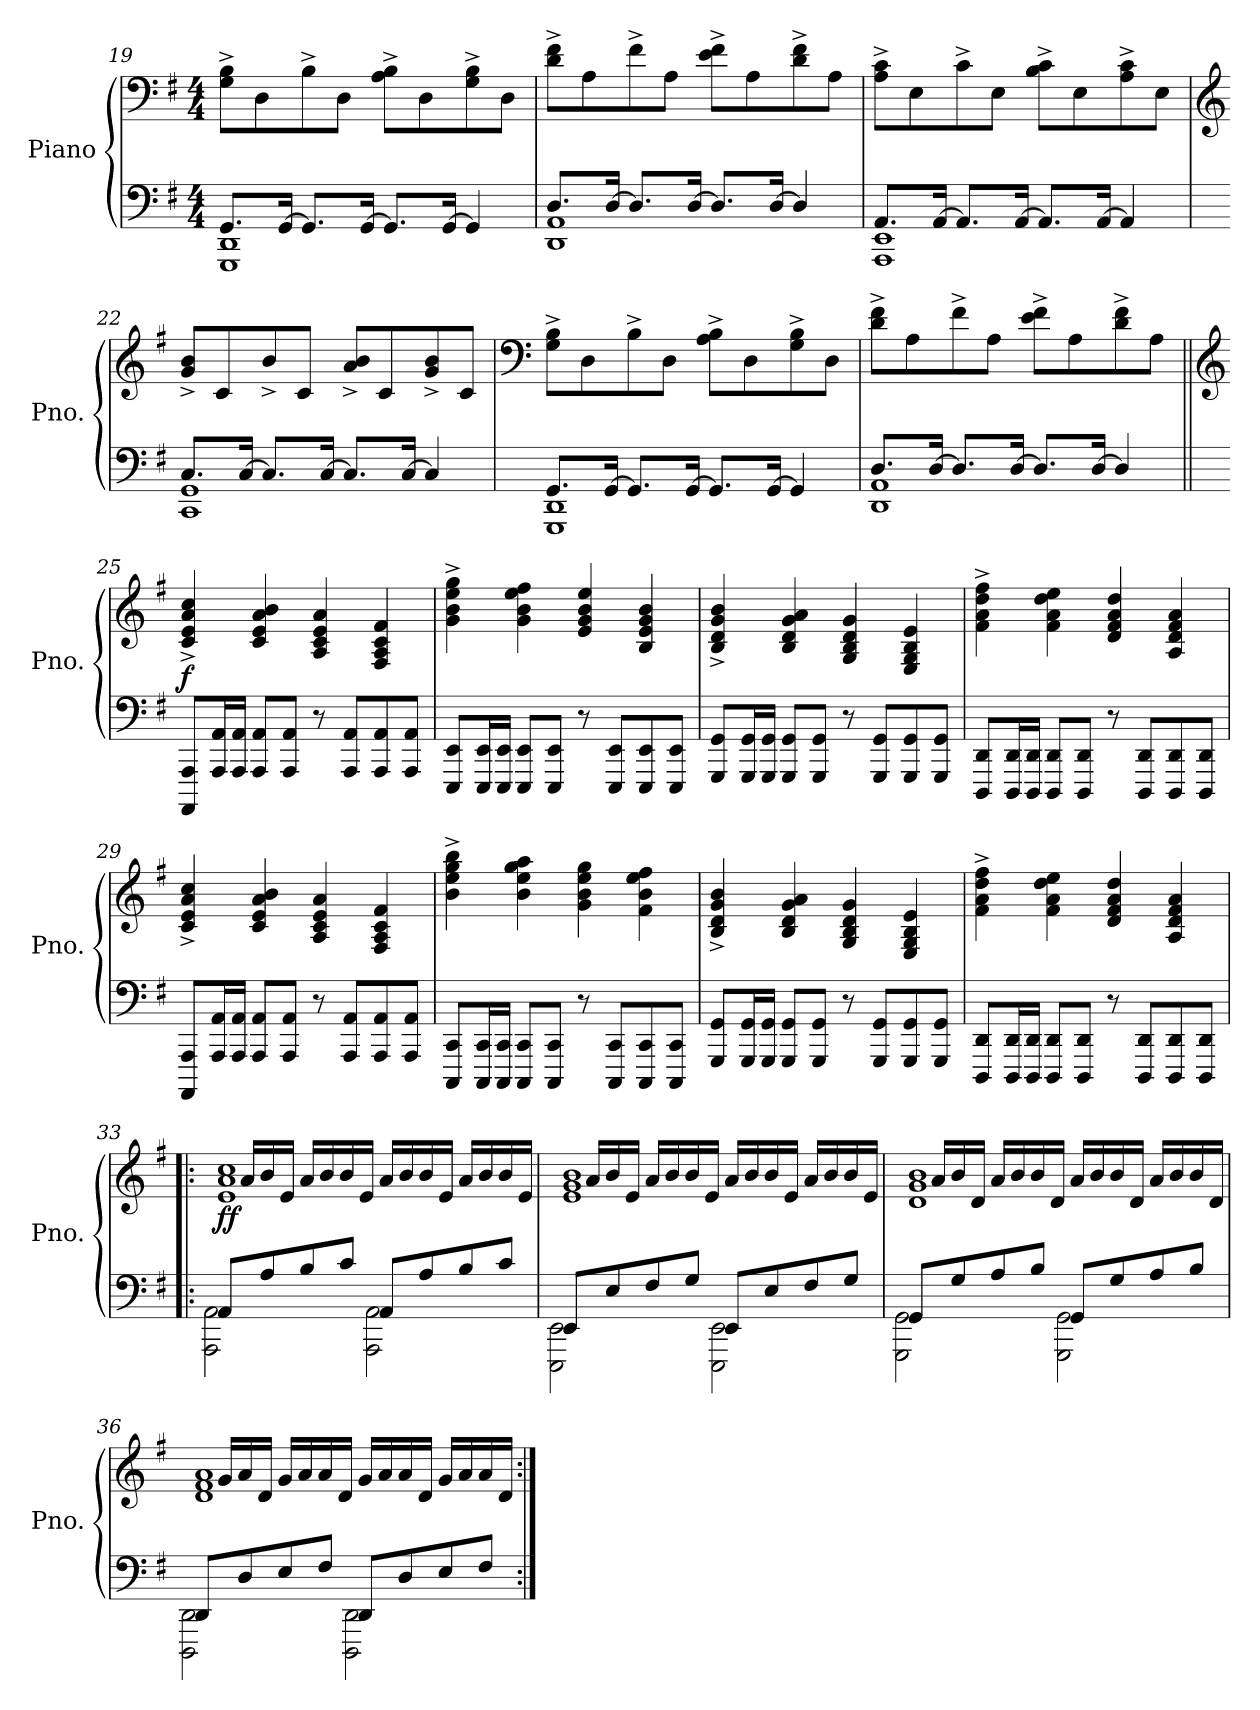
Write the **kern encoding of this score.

**kern	**kern	**dynam
*part1	*part1	*part1
*staff2	*staff1	*staff1/2
*I"Piano	*	*
*I'Pno.	*	*
*clefF4	*clefF4	*
*k[f#]	*k[f#]	*
*M4/4	*M4/4	*
=19	=19	=19
*^	*	*
8.GG/L	1GGG 1DD	8G\^ 8B\^L	.
.	.	8D\	.
[16GG/Jk	.	.	.
8.GG/L]	.	8B^\	.
.	.	8D\J	.
[16GG/Jk	.	.	.
8.GG/L]	.	8A\^ 8B\^L	.
.	.	8D\	.
[16GG/Jk	.	.	.
4GG/]	.	8G\^ 8B\^	.
.	.	8D\J	.
=20	=20	=20	=20
8.D/L	1DD 1AA	8d\^ 8f#\^L	.
.	.	8A\	.
[16D/Jk	.	.	.
8.D/L]	.	8f#^\	.
.	.	8A\J	.
[16D/Jk	.	.	.
8.D/L]	.	8e\^ 8f#\^L	.
.	.	8A\	.
[16D/Jk	.	.	.
4D/]	.	8d\^ 8f#\^	.
.	.	8A\J	.
!!LO:LB:g=z
=21	=21	=21	=21
8.AA/L	1AAA 1EE	8A\^ 8c\^L	.
.	.	8E\	.
[16AA/Jk	.	.	.
8.AA/L]	.	8c^\	.
.	.	8E\J	.
[16AA/Jk	.	.	.
8.AA/L]	.	8B\^ 8c\^L	.
.	.	8E\	.
[16AA/Jk	.	.	.
4AA/]	.	8A\^ 8c\^	.
.	.	8E\J	.
=22	=22	=22	=22
*	*	*clefG2	*
8.C/L	1CC 1GG	8g/^ 8b/^L	.
.	.	8c/	.
[16C/Jk	.	.	.
8.C/L]	.	8b^/	.
.	.	8c/J	.
[16C/Jk	.	.	.
8.C/L]	.	8a/^ 8b/^L	.
.	.	8c/	.
[16C/Jk	.	.	.
4C/]	.	8g/^ 8b/^	.
.	.	8c/J	.
=23	=23	=23	=23
*	*	*clefF4	*
8.GG/L	1GGG 1DD	8G\^ 8B\^L	.
.	.	8D\	.
[16GG/Jk	.	.	.
8.GG/L]	.	8B^\	.
.	.	8D\J	.
[16GG/Jk	.	.	.
8.GG/L]	.	8A\^ 8B\^L	.
.	.	8D\	.
[16GG/Jk	.	.	.
4GG/]	.	8G\^ 8B\^	.
.	.	8D\J	.
=24	=24	=24	=24
8.D/L	1DD 1AA	8d\^ 8f#\^L	.
.	.	8A\	.
[16D/Jk	.	.	.
8.D/L]	.	8f#^\	.
.	.	8A\J	.
[16D/Jk	.	.	.
8.D/L]	.	8e\^ 8f#\^L	.
.	.	8A\	.
[16D/Jk	.	.	.
4D/]	.	8d\^ 8f#\^	.
.	.	8A\J	.
*v	*v	*	*
!!LO:LB:g=z
=25||	=25||	=25||
*	*clefG2	*
!	!	!LO:DY:b
8AAAA/ 8AAA/L	4c/^ 4e/^ 4a/^ 4cc/^	f
16AAA/ 16AA/L	.	.
16AAA/ 16AA/JJ	.	.
8AAA/ 8AA/L	4c/ 4e/ 4a/ 4b/	.
8AAA/ 8AA/J	.	.
8r	4A/ 4c/ 4e/ 4a/	.
8AAA/ 8AA/L	.	.
8AAA/ 8AA/	4F#/ 4A/ 4c/ 4f#/	.
8AAA/ 8AA/J	.	.
=26	=26	=26
8EEE/ 8EE/L	4g\^ 4b\^ 4ee\^ 4gg\^	.
16EEE/ 16EE/L	.	.
16EEE/ 16EE/JJ	.	.
8EEE/ 8EE/L	4g\ 4b\ 4ee\ 4ff#\	.
8EEE/ 8EE/J	.	.
8r	4e/ 4g/ 4b/ 4ee/	.
8EEE/ 8EE/L	.	.
8EEE/ 8EE/	4B/ 4e/ 4g/ 4b/	.
8EEE/ 8EE/J	.	.
=27	=27	=27
8GGG/ 8GG/L	4B/^ 4d/^ 4g/^ 4b/^	.
16GGG/ 16GG/L	.	.
16GGG/ 16GG/JJ	.	.
8GGG/ 8GG/L	4B/ 4d/ 4g/ 4a/	.
8GGG/ 8GG/J	.	.
8r	4G/ 4B/ 4d/ 4g/	.
8GGG/ 8GG/L	.	.
8GGG/ 8GG/	4E/ 4G/ 4B/ 4e/	.
8GGG/ 8GG/J	.	.
=28	=28	=28
8DDD/ 8DD/L	4f#\^ 4a\^ 4dd\^ 4ff#\^	.
16DDD/ 16DD/L	.	.
16DDD/ 16DD/JJ	.	.
8DDD/ 8DD/L	4f#\ 4a\ 4dd\ 4ee\	.
8DDD/ 8DD/J	.	.
8r	4d/ 4f#/ 4a/ 4dd/	.
8DDD/ 8DD/L	.	.
8DDD/ 8DD/	4A/ 4d/ 4f#/ 4a/	.
8DDD/ 8DD/J	.	.
!!LO:PB:g=z
=29	=29	=29
8AAAA/ 8AAA/L	4c/^ 4e/^ 4a/^ 4cc/^	.
16AAA/ 16AA/L	.	.
16AAA/ 16AA/JJ	.	.
8AAA/ 8AA/L	4c/ 4e/ 4a/ 4b/	.
8AAA/ 8AA/J	.	.
8r	4A/ 4c/ 4e/ 4a/	.
8AAA/ 8AA/L	.	.
8AAA/ 8AA/	4F#/ 4A/ 4c/ 4f#/	.
8AAA/ 8AA/J	.	.
=30	=30	=30
8CCC/ 8CC/L	4b\^ 4ee\^ 4gg\^ 4bb\^	.
16CCC/ 16CC/L	.	.
16CCC/ 16CC/JJ	.	.
8CCC/ 8CC/L	4b\ 4ee\ 4gg\ 4aa\	.
8CCC/ 8CC/J	.	.
8r	4g\ 4b\ 4ee\ 4gg\	.
8CCC/ 8CC/L	.	.
8CCC/ 8CC/	4f#\ 4b\ 4ee\ 4ff#\	.
8CCC/ 8CC/J	.	.
=31	=31	=31
8GGG/ 8GG/L	4B/^ 4d/^ 4g/^ 4b/^	.
16GGG/ 16GG/L	.	.
16GGG/ 16GG/JJ	.	.
8GGG/ 8GG/L	4B/ 4d/ 4g/ 4a/	.
8GGG/ 8GG/J	.	.
8r	4G/ 4B/ 4d/ 4g/	.
8GGG/ 8GG/L	.	.
8GGG/ 8GG/	4E/ 4G/ 4B/ 4e/	.
8GGG/ 8GG/J	.	.
=32	=32	=32
8DDD/ 8DD/L	4f#\^ 4a\^ 4dd\^ 4ff#\^	.
16DDD/ 16DD/L	.	.
16DDD/ 16DD/JJ	.	.
8DDD/ 8DD/L	4f#\ 4a\ 4dd\ 4ee\	.
8DDD/ 8DD/J	.	.
8r	4d/ 4f#/ 4a/ 4dd/	.
8DDD/ 8DD/L	.	.
8DDD/ 8DD/	4A/ 4d/ 4f#/ 4a/	.
8DDD/ 8DD/J	.	.
!!LO:LB:g=z
=33!|:	=33!|:	=33!|:
*^	*^	*
!	!	!	!	!LO:DY:b
8AA/L	2AAA\ 2AA\	1e 1a 1cc	16ryy	ff
.	.	.	16a/LL	.
8A/	.	.	16b/	.
.	.	.	16e/JJ	.
8B/	.	.	16a/LL	.
.	.	.	16b/	.
8c/J	.	.	16b/	.
.	.	.	16e/JJ	.
8AA/L	2AAA\ 2AA\	.	16a/LL	.
.	.	.	16b/	.
8A/	.	.	16b/	.
.	.	.	16e/JJ	.
8B/	.	.	16a/LL	.
.	.	.	16b/	.
8c/J	.	.	16b/	.
.	.	.	16e/JJ	.
=34	=34	=34	=34	=34
8EE/L	2EEE\ 2EE\	1e 1g 1b	16ryy	.
.	.	.	16a/LL	.
8E/	.	.	16b/	.
.	.	.	16e/JJ	.
8F#/	.	.	16a/LL	.
.	.	.	16b/	.
8G/J	.	.	16b/	.
.	.	.	16e/JJ	.
8EE/L	2EEE\ 2EE\	.	16a/LL	.
.	.	.	16b/	.
8E/	.	.	16b/	.
.	.	.	16e/JJ	.
8F#/	.	.	16a/LL	.
.	.	.	16b/	.
8G/J	.	.	16b/	.
.	.	.	16e/JJ	.
!!LO:LB:g=z	!!
=35	=35	=35	=35	=35
8GG/L	2GGG\ 2GG\	1d 1g 1b	16ryy	.
.	.	.	16a/LL	.
8G/	.	.	16b/	.
.	.	.	16d/JJ	.
8A/	.	.	16a/LL	.
.	.	.	16b/	.
8B/J	.	.	16b/	.
.	.	.	16d/JJ	.
8GG/L	2GGG\ 2GG\	.	16a/LL	.
.	.	.	16b/	.
8G/	.	.	16b/	.
.	.	.	16d/JJ	.
8A/	.	.	16a/LL	.
.	.	.	16b/	.
8B/J	.	.	16b/	.
.	.	.	16d/JJ	.
=36	=36	=36	=36	=36
8DD/L	2DDD\ 2DD\	1d 1f# 1a	16ryy	.
.	.	.	16g/LL	.
8D/	.	.	16a/	.
.	.	.	16d/JJ	.
8E/	.	.	16g/LL	.
.	.	.	16a/	.
8F#/J	.	.	16a/	.
.	.	.	16d/JJ	.
8DD/L	2DDD\ 2DD\	.	16g/LL	.
.	.	.	16a/	.
8D/	.	.	16a/	.
.	.	.	16d/JJ	.
8E/	.	.	16g/LL	.
.	.	.	16a/	.
8F#/J	.	.	16a/	.
.	.	.	16d/JJ	.
*v	*v	*	*	*
*	*v	*v	*
=:|!	=:|!	=:|!
*-	*-	*-
